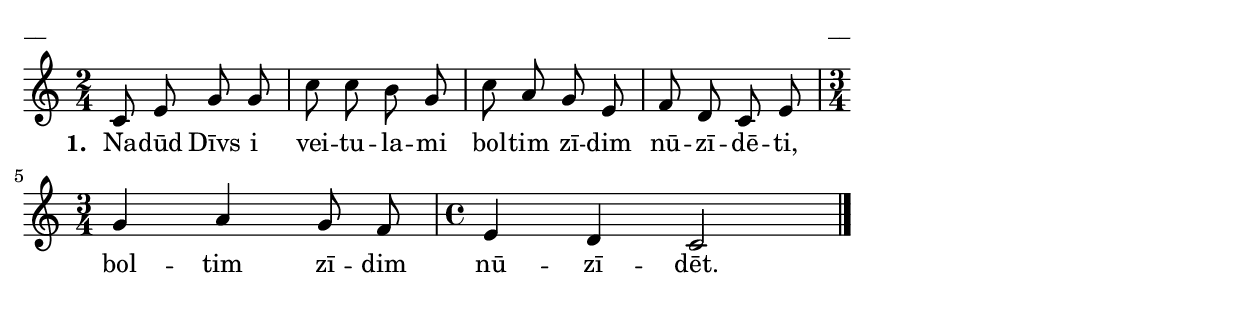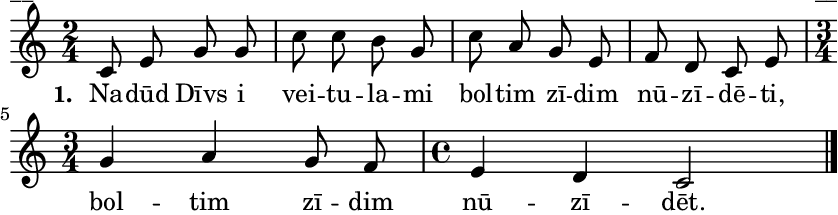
\version "2.13.18"
#(ly:set-option 'crop #t)
\paper {
line-width = 14\cm
left-margin = 0.4\cm
between-system-padding = 0.1\cm
between-system-space = 0.1\cm
}
% SBTZK, p.130
\layout {
indent = #0
ragged-last = ##f
}


voiceA = \relative c' {
\clef "treble"
\key c \major
\time 2/4 
c8 e g g | c c b g | c a g e |
f d c e | \time 3/4 g4 a g8 f | \time 4/4 e4 d c2 \bar"|."
}

lyricA = \lyricmode {
\set stanza = "1. "
Na -- dūd Dīvs i vei -- tu -- la -- mi bol -- tim zī -- dim
nū -- zī -- dē -- ti, bol -- tim zī -- dim nū -- zī -- dēt.
}

fullScore = <<
%\new ChordNames { \chordsA }
\new Staff {
<<
\new Voice = "voiceA" { \oneVoice \autoBeamOff \voiceA }
\new Lyrics \lyricsto "voiceA"  \lyricA
%\new Voice = "voiceB" { \voiceTwo \autoBeamOff \voiceB }
>>
}
>>



\score {
\fullScore
\header { piece = "__" opus = "__" }
}
\markup { \with-color #(x11-color 'white) \sans \smaller "__" }
\score {
\unfoldRepeats
\fullScore
\midi {
\context { \Staff \remove "Staff_performer" }
\context { \Voice \consists "Staff_performer" }
}
}


